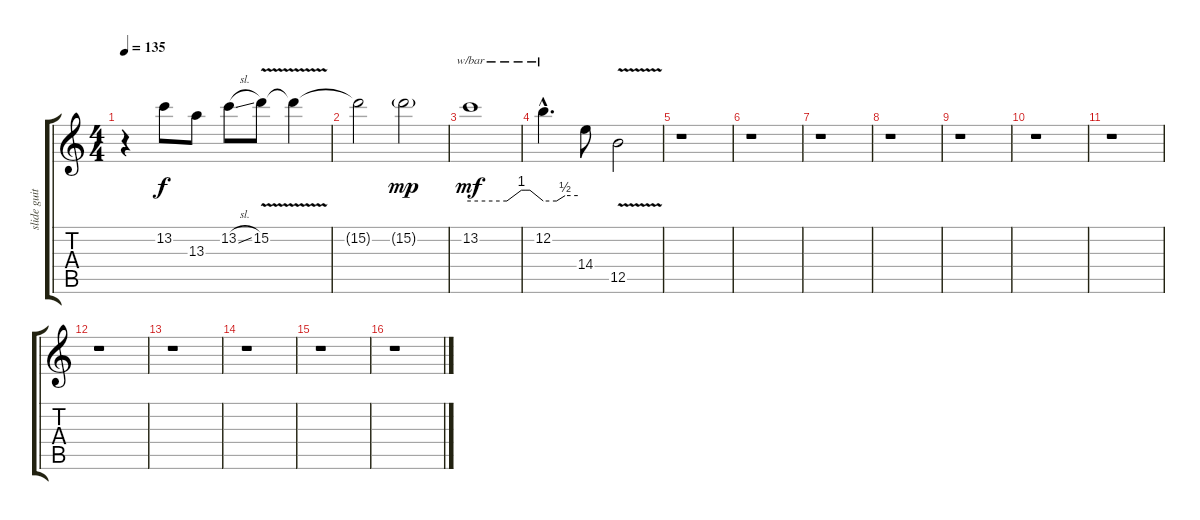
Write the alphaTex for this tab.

\track ("slide guitar" "slide guit") {instrument overdrivenguitar}
\staff {score tabs}
\tuning (D4 B3 Ab3 D3 B2 G2) {hide}
\ts (4 4)
\tempo 135
\clef g2
\ks c
r.4{dy f} 13.2.8 13.3.8 13.2{sl}.8 15.2{v}.8 15.2{t}.4 |
15.2{t}.2 15.2{g}.2{dy mp} |
13.2.1{tbe (custom default 0 0 30 0 42 4 45 4 49 4 60 0) dy mf} |
12.2{hac}.4{d tbe (custom default 0 0 23 0 38 2 60 2)} 14.4.8 12.5{v}.2 |
r.1 |
r.1 |
r.1 |
r.1 |
r.1 |
r.1 |
r.1 |
r.1 |
r.1 |
r.1 |
r.1 |
r.1
